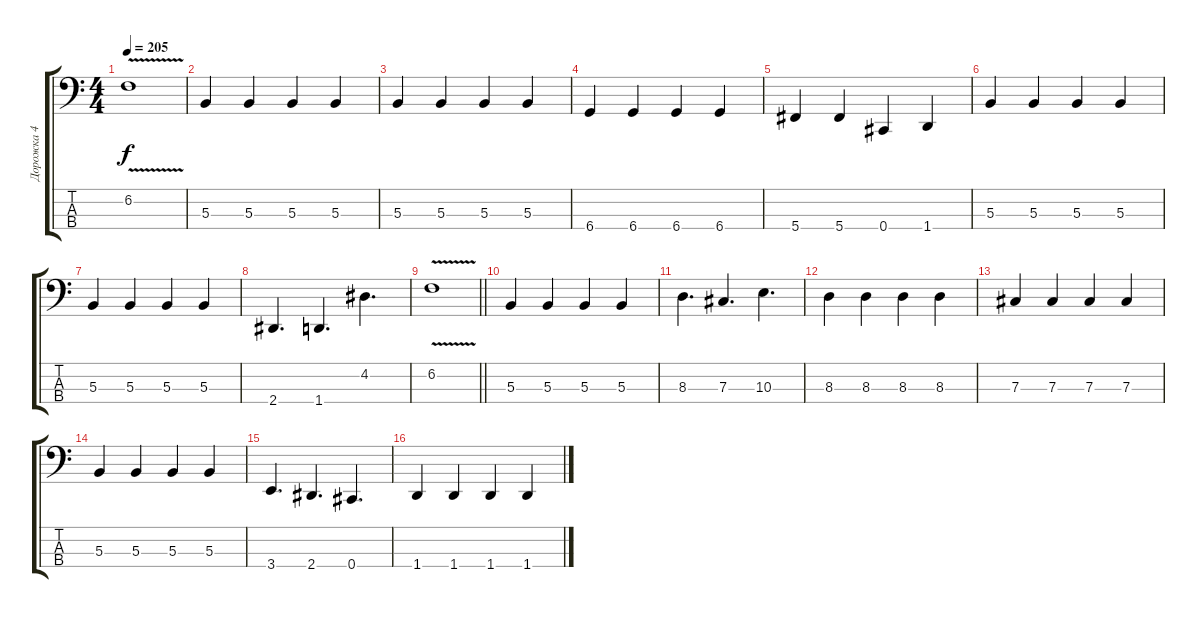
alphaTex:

\track ("Дорожка 4" "Дорожка 4") {instrument electricbasspick}
\staff {score tabs}
\tuning (E2 B1 Gb1 Db1) {hide}
\ts (4 4)
\tempo 205
\clef f4
\ks c
6.2{v}.1{dy f} |
5.3.4 5.3.4 5.3.4 5.3.4 |
5.3.4 5.3.4 5.3.4 5.3.4 |
6.4.4 6.4.4 6.4.4 6.4.4 |
5.4.4 5.4.4 0.4.4 1.4.4 |
5.3.4 5.3.4 5.3.4 5.3.4 |
5.3.4 5.3.4 5.3.4 5.3.4 |
2.4.4{d} 1.4.4{d} 4.2.4{d} |
\barLineRight lightlight
6.2{v}.1 |
5.3.4 5.3.4 5.3.4 5.3.4 |
8.3.4{d} 7.3.4{d} 10.3.4{d} |
8.3.4 8.3.4 8.3.4 8.3.4 |
7.3.4 7.3.4 7.3.4 7.3.4 |
5.3.4 5.3.4 5.3.4 5.3.4 |
3.4.4{d} 2.4.4{d} 0.4.4{d} |
1.4.4 1.4.4 1.4.4 1.4.4
